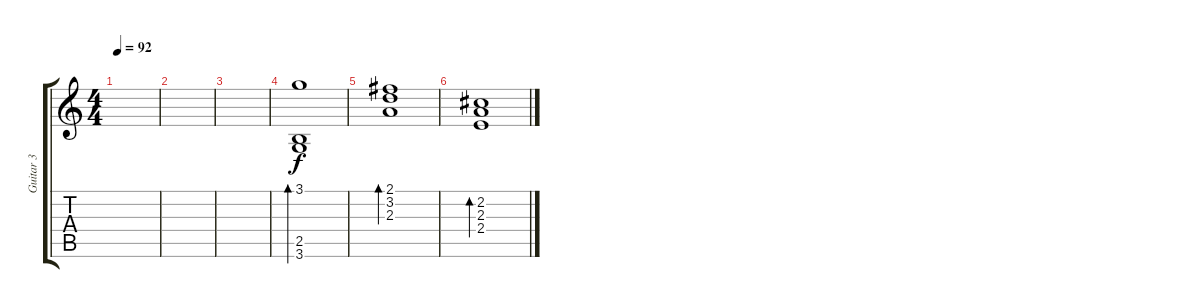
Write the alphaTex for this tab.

\track ("Guitar 3" "Guitar 3") {instrument acousticguitarsteel}
\staff {score tabs}
\tuning (E4 B3 G3 D3 A2 E2) {hide}
\ts (4 4)
\tempo 92
\clef g2
\ks c
|
|
|
(3.1 2.5 3.6).1{bd 240} |
(2.1 3.2 2.3).1{bd 240} |
(2.2 2.3 2.4).1{bd 240}
